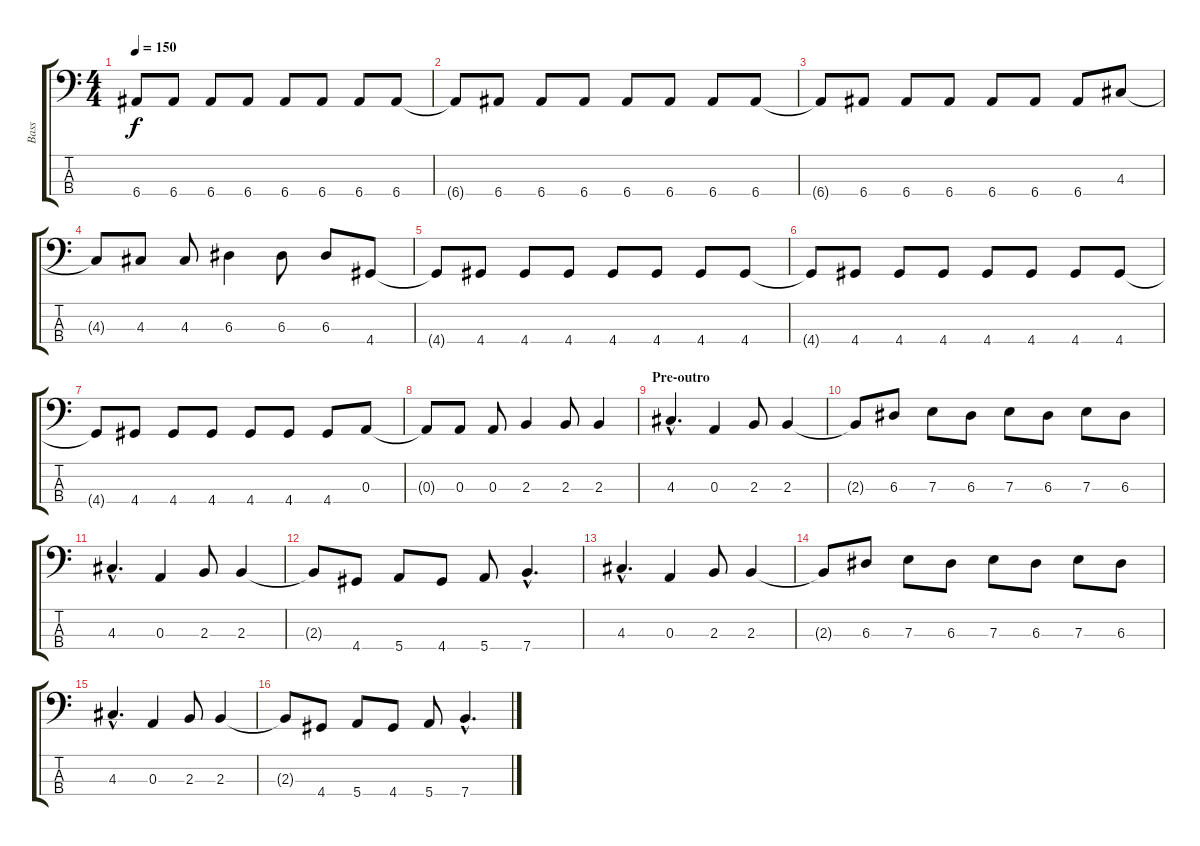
\track ("Bass" "Bass") {instrument electricbassfinger}
\staff {score tabs}
\tuning (G2 D2 A1 E1) {hide}
\ts (4 4)
\tempo 150
\clef f4
\ks c
6.4{t}.8{dy f} 6.4.8 6.4.8 6.4.8 6.4.8 6.4.8 6.4.8 6.4.8 |
6.4{t}.8 6.4.8 6.4.8 6.4.8 6.4.8 6.4.8 6.4.8 6.4.8 |
6.4{t}.8 6.4.8 6.4.8 6.4.8 6.4.8 6.4.8 6.4.8 4.3.8 |
4.3{t}.8 4.3.8 4.3.8 6.3.4 6.3.8 6.3.8 4.4.8 |
4.4{t}.8 4.4.8 4.4.8 4.4.8 4.4.8 4.4.8 4.4.8 4.4.8 |
4.4{t}.8 4.4.8 4.4.8 4.4.8 4.4.8 4.4.8 4.4.8 4.4.8 |
4.4{t}.8 4.4.8 4.4.8 4.4.8 4.4.8 4.4.8 4.4.8 0.3.8 |
0.3{t}.8 0.3.8 0.3.8 2.3.4 2.3.8 2.3.4 |
\section ("" "Pre-outro")
4.3{hac}.4{d} 0.3.4 2.3.8 2.3.4 |
2.3{t}.8 6.3.8 7.3.8 6.3.8 7.3.8 6.3.8 7.3.8 6.3.8 |
4.3{hac}.4{d} 0.3.4 2.3.8 2.3.4 |
2.3{t}.8 4.4.8 5.4.8 4.4.8 5.4.8 7.4{hac}.4{d} |
4.3{hac}.4{d} 0.3.4 2.3.8 2.3.4 |
2.3{t}.8 6.3.8 7.3.8 6.3.8 7.3.8 6.3.8 7.3.8 6.3.8 |
4.3{hac}.4{d} 0.3.4 2.3.8 2.3.4 |
2.3{t}.8 4.4.8 5.4.8 4.4.8 5.4.8 7.4{hac}.4{d}
